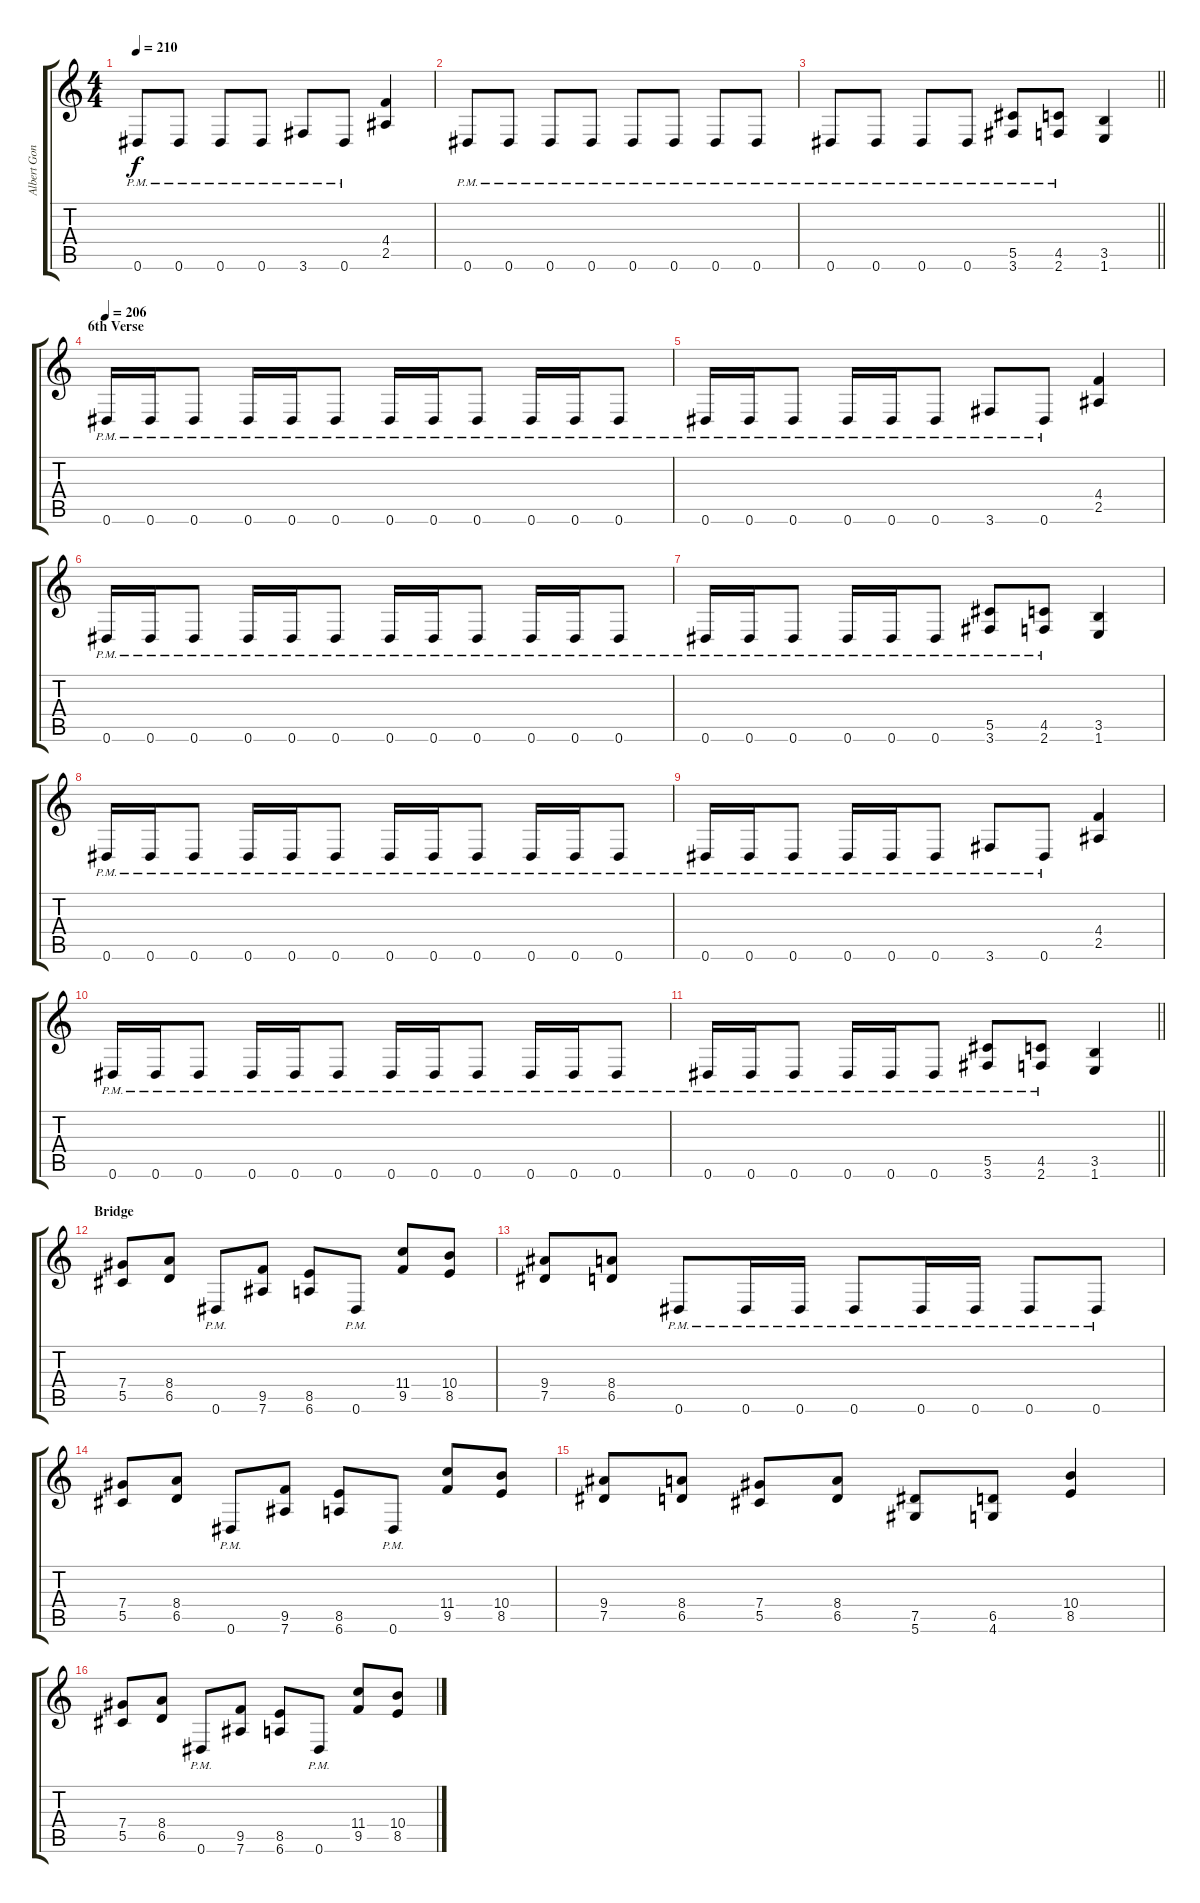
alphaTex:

\track ("Albert Gonsales" "Albert Gon") {instrument distortionguitar}
\staff {score tabs}
\tuning (Eb4 Bb3 Gb3 Db3 Ab2 Eb2) {hide}
\ts (4 4)
\tempo 210
\clef g2
\ks c
0.6{pm}.8{dy f} 0.6{pm}.8 0.6{pm}.8 0.6{pm}.8 3.6{pm}.8 0.6{pm}.8 (4.4 2.5).4 |
0.6{pm}.8 0.6{pm}.8 0.6{pm}.8 0.6{pm}.8 0.6{pm}.8 0.6{pm}.8 0.6{pm}.8 0.6{pm}.8 |
\barLineRight lightlight
0.6{pm}.8 0.6{pm}.8 0.6{pm}.8 0.6{pm}.8 (5.5{pm} 3.6{pm}).8 (4.5{pm} 2.6{pm}).8 (3.5 1.6).4 |
\section ("" "6th Verse")
\tempo 206
0.6{pm}.16 0.6{pm}.16 0.6{pm}.8 0.6{pm}.16 0.6{pm}.16 0.6{pm}.8 0.6{pm}.16 0.6{pm}.16 0.6{pm}.8 0.6{pm}.16 0.6{pm}.16 0.6{pm}.8 |
0.6{pm}.16 0.6{pm}.16 0.6{pm}.8 0.6{pm}.16 0.6{pm}.16 0.6{pm}.8 3.6{pm}.8 0.6{pm}.8 (4.4 2.5).4 |
0.6{pm}.16 0.6{pm}.16 0.6{pm}.8 0.6{pm}.16 0.6{pm}.16 0.6{pm}.8 0.6{pm}.16 0.6{pm}.16 0.6{pm}.8 0.6{pm}.16 0.6{pm}.16 0.6{pm}.8 |
0.6{pm}.16 0.6{pm}.16 0.6{pm}.8 0.6{pm}.16 0.6{pm}.16 0.6{pm}.8 (5.5{pm} 3.6{pm}).8 (4.5{pm} 2.6{pm}).8 (3.5 1.6).4 |
0.6{pm}.16 0.6{pm}.16 0.6{pm}.8 0.6{pm}.16 0.6{pm}.16 0.6{pm}.8 0.6{pm}.16 0.6{pm}.16 0.6{pm}.8 0.6{pm}.16 0.6{pm}.16 0.6{pm}.8 |
0.6{pm}.16 0.6{pm}.16 0.6{pm}.8 0.6{pm}.16 0.6{pm}.16 0.6{pm}.8 3.6{pm}.8 0.6{pm}.8 (4.4 2.5).4 |
0.6{pm}.16 0.6{pm}.16 0.6{pm}.8 0.6{pm}.16 0.6{pm}.16 0.6{pm}.8 0.6{pm}.16 0.6{pm}.16 0.6{pm}.8 0.6{pm}.16 0.6{pm}.16 0.6{pm}.8 |
\barLineRight lightlight
0.6{pm}.16 0.6{pm}.16 0.6{pm}.8 0.6{pm}.16 0.6{pm}.16 0.6{pm}.8 (5.5{pm} 3.6{pm}).8 (4.5{pm} 2.6{pm}).8 (3.5 1.6).4 |
\section ("" "Bridge")
(7.4 5.5).8 (8.4 6.5).8 0.6{pm}.8 (9.5 7.6).8 (8.5 6.6).8 0.6{pm}.8 (11.4 9.5).8 (10.4 8.5).8 |
(9.4 7.5).8 (8.4 6.5).8 0.6{pm}.8 0.6{pm}.16 0.6{pm}.16 0.6{pm}.8 0.6{pm}.16 0.6{pm}.16 0.6{pm}.8 0.6{pm}.8 |
(7.4 5.5).8 (8.4 6.5).8 0.6{pm}.8 (9.5 7.6).8 (8.5 6.6).8 0.6{pm}.8 (11.4 9.5).8 (10.4 8.5).8 |
(9.4 7.5).8 (8.4 6.5).8 (7.4 5.5).8 (8.4 6.5).8 (7.5 5.6).8 (6.5 4.6).8 (10.4 8.5).4 |
(7.4 5.5).8 (8.4 6.5).8 0.6{pm}.8 (9.5 7.6).8 (8.5 6.6).8 0.6{pm}.8 (11.4 9.5).8 (10.4 8.5).8
